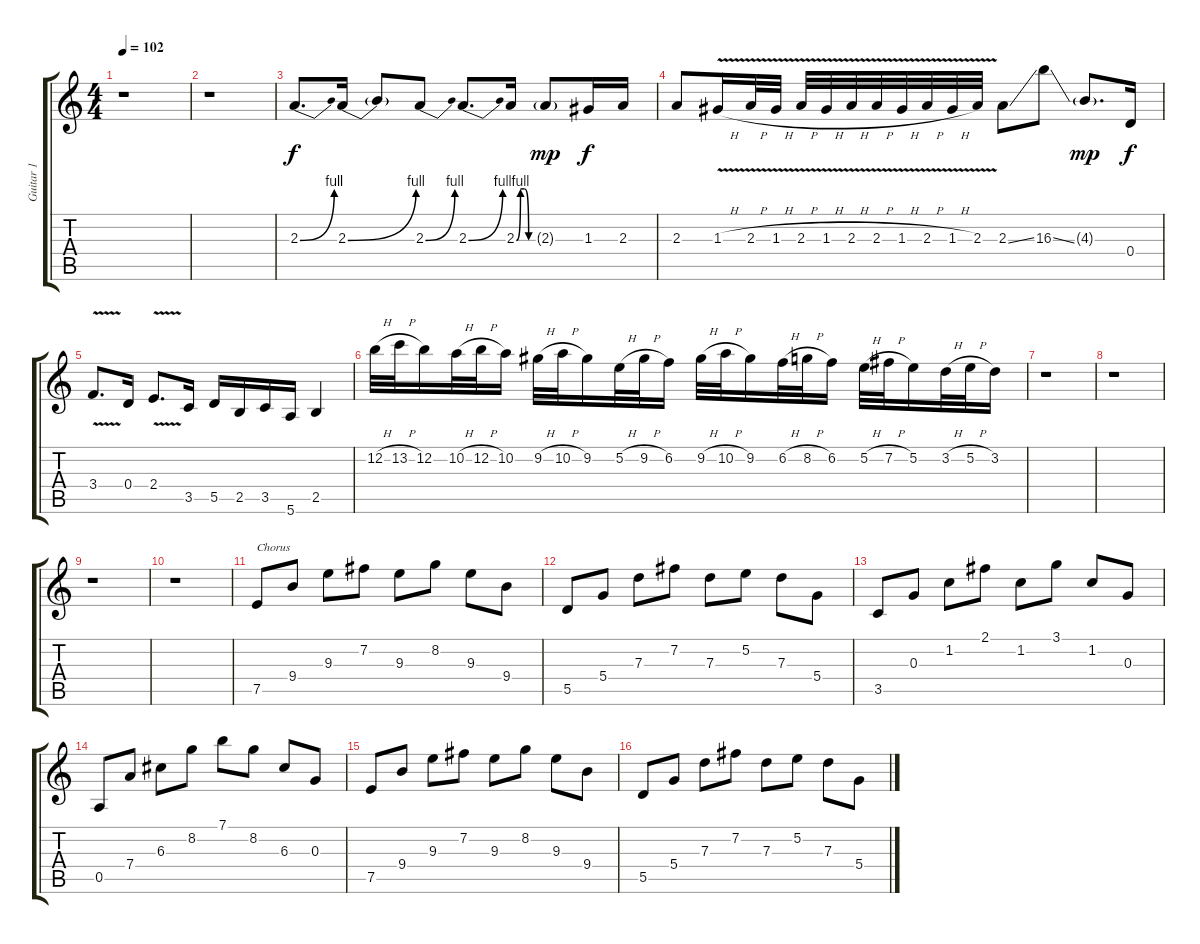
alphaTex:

\track ("Guitar 1" "Guitar 1") {instrument distortionguitar}
\staff {score tabs}
\tuning (E4 B3 G3 D3 A2 E2) {hide}
\ts (4 4)
\tempo 102
\clef g2
\ks c
r.1{dy f} |
r.1 |
2.3{be (bend 0 0 60 4)}.8{d} 2.3{be (bend 0 0 60 4)}.16 2.3{t}.8 2.3{be (bend 0 0 60 4)}.8 2.3{be (bend 0 0 60 4)}.8{d} 2.3{be (custom 0 0 15 4 30 4 45 0 60 0)}.16 2.3{g}.8{dy mp} 1.3.16{dy f} 2.3.16 |
2.3.8 1.3{v h}.16 2.3{v h}.32 1.3{v h}.32 2.3{v h}.32 1.3{v h}.32 2.3{v h}.32 2.3{v h}.32 1.3{v h}.32 2.3{v h}.32 1.3{v h}.32 2.3{v}.32 2.3{ss}.8 16.3{ss}.8 4.3{g}.8{d dy mp} 0.4.16{dy f} |
3.4{v}.8{d} 0.4.16 2.4{v}.8{d} 3.5.16 5.5.16 2.5.16 3.5.16 5.6.16 2.5.4 |
12.2{h}.32 13.2{h}.32 12.2.16 10.2{h}.32 12.2{h}.32 10.2.16 9.2{h}.32 10.2{h}.32 9.2.16 5.2{h}.32 9.2{h}.32 6.2.16 9.2{h}.32 10.2{h}.32 9.2.16 6.2{h}.32 8.2{h}.32 6.2.16 5.2{h}.32 7.2{h}.32 5.2.16 3.2{h}.32 5.2{h}.32 3.2.16 |
r.1 |
r.1 |
r.1 |
r.1 |
7.5.8{txt "Chorus" instrument electricguitarclean} 9.4.8 9.3.8 7.2.8 9.3.8 8.2.8 9.3.8 9.4.8 |
5.5.8 5.4.8 7.3.8 7.2.8 7.3.8 5.2.8 7.3.8 5.4.8 |
3.5.8 0.3.8 1.2.8 2.1.8 1.2.8 3.1.8 1.2.8 0.3.8 |
0.5.8 7.4.8 6.3.8 8.2.8 7.1.8 8.2.8 6.3.8 0.3.8 |
7.5.8 9.4.8 9.3.8 7.2.8 9.3.8 8.2.8 9.3.8 9.4.8 |
5.5.8 5.4.8 7.3.8 7.2.8 7.3.8 5.2.8 7.3.8 5.4.8
